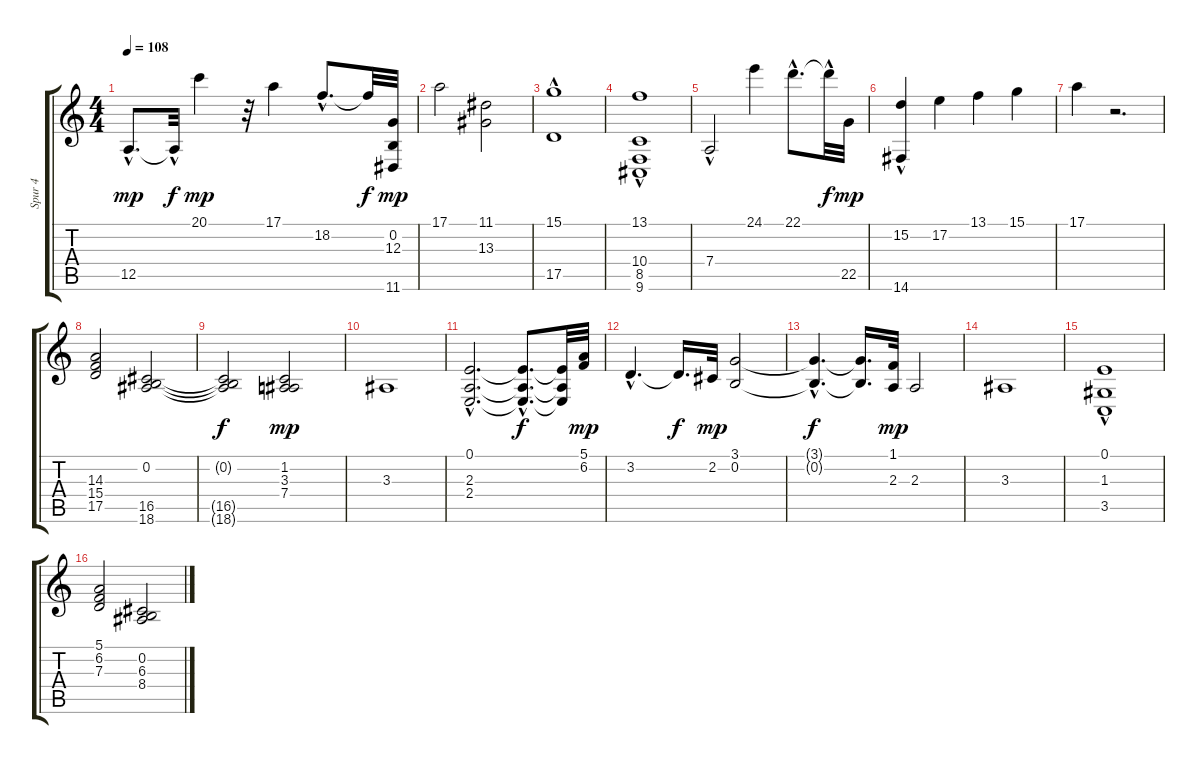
\track ("Spur 4" "Spur 4") {instrument stringensemble2}
\staff {score tabs}
\tuning (E4 B3 G3 D3 A2 E2) {hide}
\ts (4 4)
\tempo 108
\clef g2
\ks c
12.5{hac}.8{d dy mp} 12.5{hac t}.32{dy f} 20.1.4{dy mp} r.32 17.1.4 18.2{hac}.8{d} 18.2{t}.32{dy f} (0.2 12.3 11.6).32{dy mp} |
17.1.2 (11.1 13.3).2 |
(15.1{hac} 17.5).1 |
(13.1 10.4 8.5 9.6{hac}).1 |
7.4{hac}.2 24.1.4 22.1{hac}.8{d} 22.1{hac t}.32{dy f} 22.5.32{dy mp} |
(15.2 14.6{hac}).4 17.2.4 13.1.4 15.1.4 |
17.1.4 r.2{d} |
(14.3 15.4 17.5).2 (0.2 16.5 18.6).2 |
(0.2{t} 16.5{t} 18.6{t}).2{dy f} (1.2 3.3 7.4).2{dy mp} |
3.3.1 |
(0.1{hac} 2.3{hac} 2.4{hac}).2{d} (0.1{hac t} 2.3{hac t} 2.4{hac t}).8{d dy f} (0.1{t} 2.3{t} 2.4{t}).32 (5.1 6.2).32{dy mp} |
3.2{hac}.4{d} 3.2{t}.16{d dy f} 2.2.32{dy mp} (3.1 0.2).2 |
(3.1{hac t} 0.2{hac t}).4{d dy f} (3.1{t} 0.2{t}).16{d} (1.1 2.3).32{dy mp} 2.3.2 |
3.3.1 |
(0.1 1.3 3.5{hac}).1 |
(5.1 6.2 7.3).2 (0.2 6.3 8.4).2
